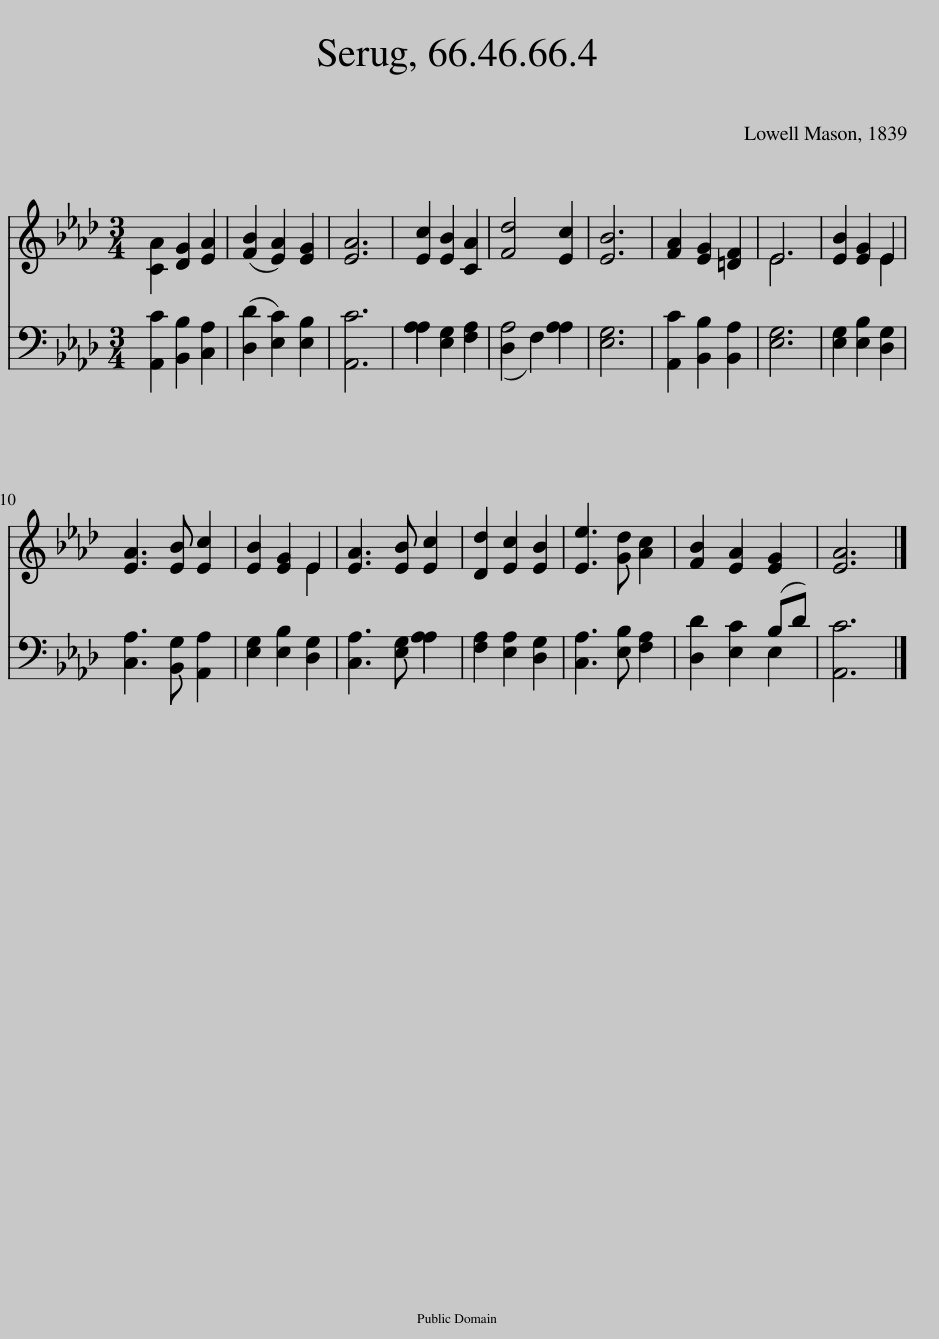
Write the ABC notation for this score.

X:1
%%score ( 1 2 ) ( 3 4 )
L:1/8
M:3/4
I:linebreak $
K:Ab
V:1 treble
V:2 treble
V:3 bass
V:4 bass
V:1
 [CA]2 [DG]2 [EA]2 | ([FB]2 [EA]2) [EG]2 | [EA]6 | [Ec]2 [EB]2 [CA]2 | [Fd]4 [Ec]2 | %5
 [EB]6 | [FA]2 [EG]2 [=DF]2 | E6 | [EB]2 [EG]2 E2 |$ [EA]3 [EB] [Ec]2 | %10
 [EB]2 [EG]2 E2 | [EA]3 [EB] [Ec]2 | [Dd]2 [Ec]2 [EB]2 | [Ee]3 [Gd] [Ac]2 | [FB]2 [EA]2 [EG]2 | %15
 [EA]6 |] %16
V:2
 x6 | x6 | x6 | x6 | x6 | %5
 x6 | x6 | E6 | x4 E2 |$ x6 | %10
 x4 E2 | x6 | x6 | x6 | x6 | %15
 x6 |] %16
V:3
 [A,,C]2 [B,,B,]2 [C,A,]2 | ([D,D]2 [E,C]2) [E,B,]2 | [A,,C]6 | A,2 [E,G,]2 [F,A,]2 | (D,2 F,2) A,2 | %5
 [E,G,]6 | [A,,C]2 [B,,B,]2 [B,,A,]2 | [E,G,]6 | [E,G,]2 [E,B,]2 [D,G,]2 |$ [C,A,]3 [B,,G,] [A,,A,]2 | %10
 [E,G,]2 [E,B,]2 [D,G,]2 | [C,A,]3 [E,G,] A,2 | [F,A,]2 [E,A,]2 [D,G,]2 | [C,A,]3 [E,B,] [F,A,]2 | [D,D]2 [E,C]2 (B,D) | %15
 [A,,C]6 |] %16
V:4
 x6 | x6 | x6 | A,2 x4 | A,4 A,2 | %5
 x6 | x6 | x6 | x6 |$ x6 | %10
 x6 | x4 A,2 | x6 | x6 | x4 E,2 | %15
 x6 |] %16
